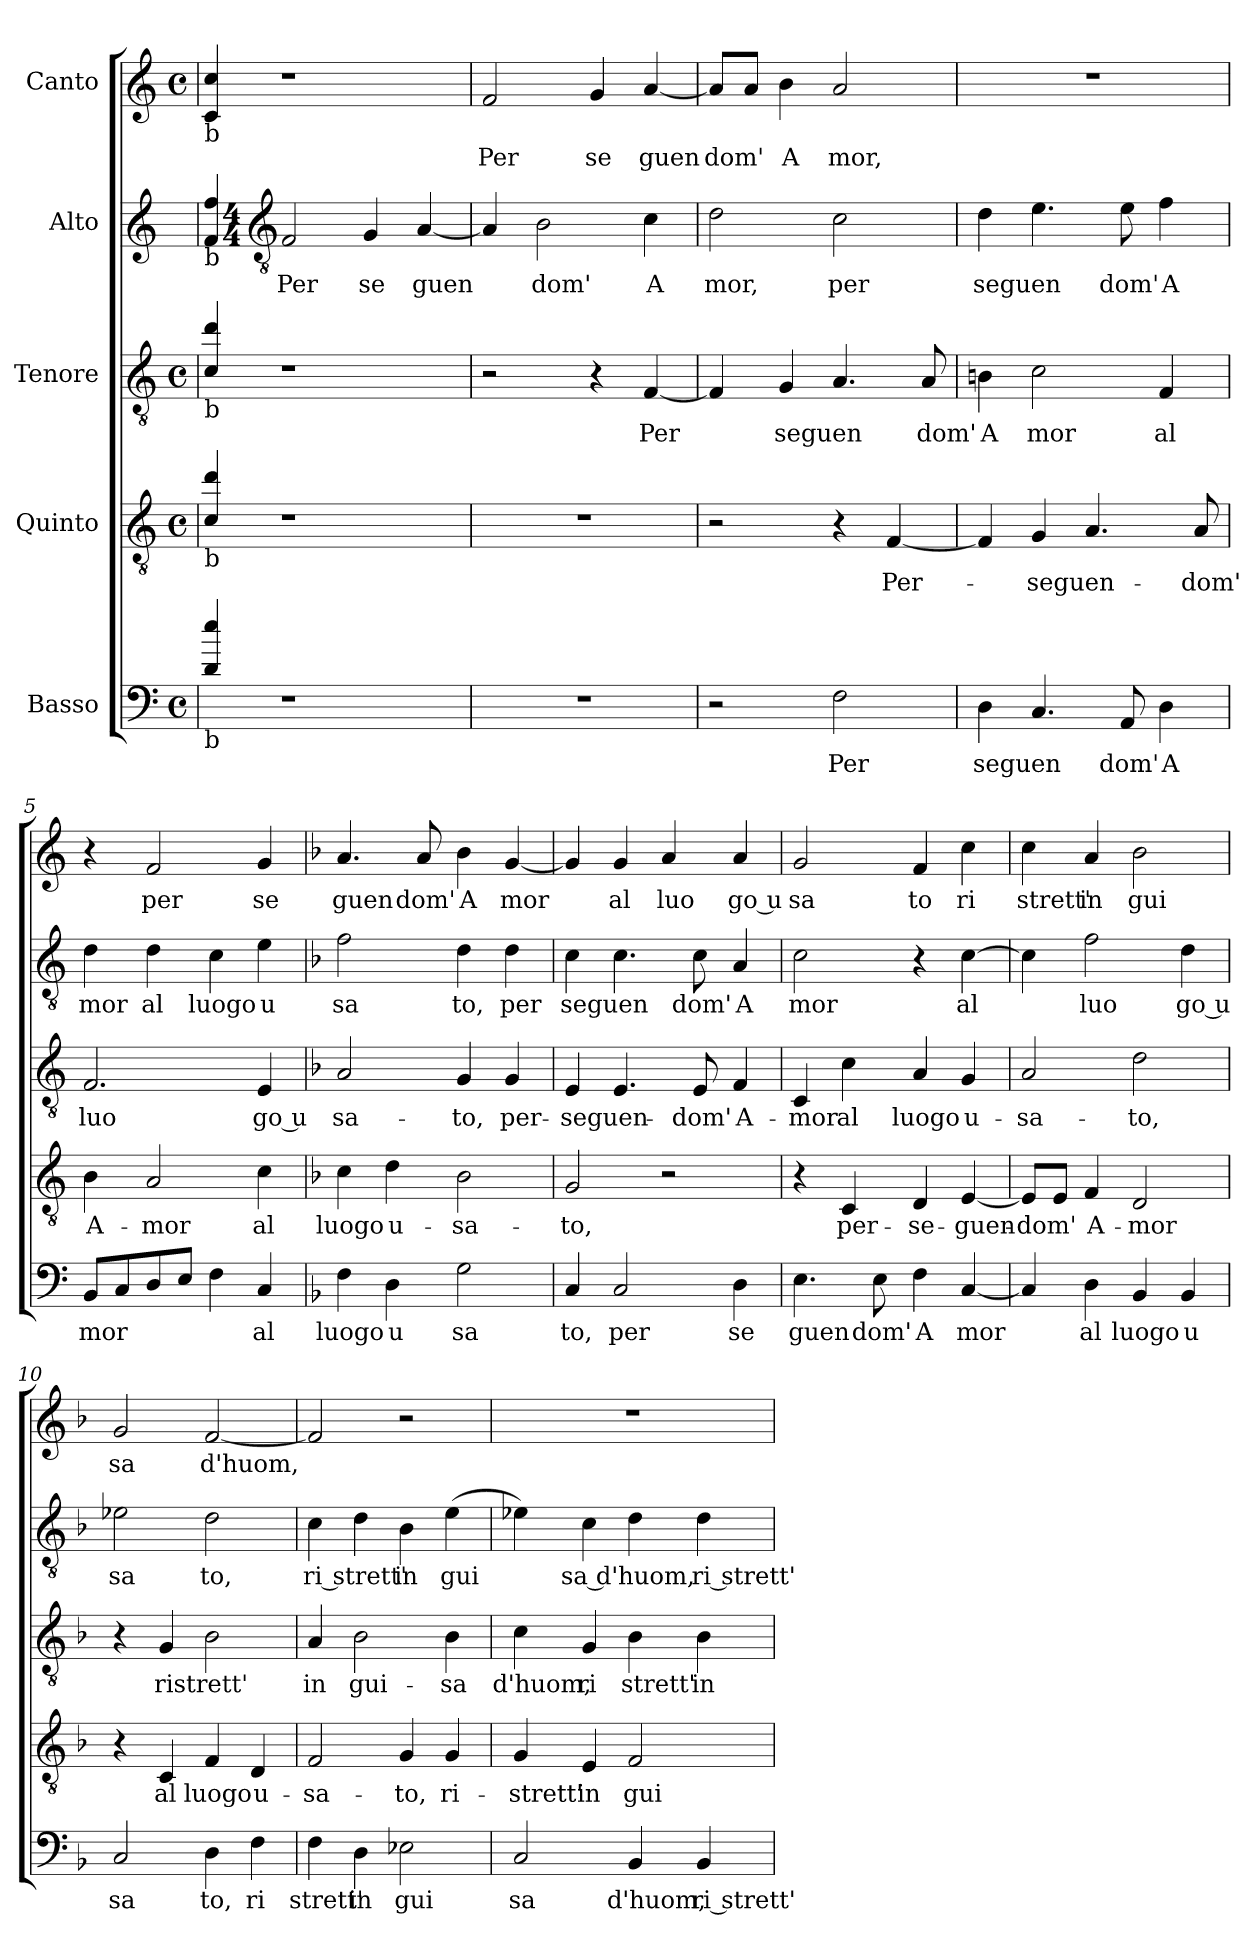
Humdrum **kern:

**kern	**text	**kern	**text	**kern	**text	**kern	**text	**kern	**text
*part5	*part5	*part4	*part4	*part3	*part3	*part2	*part2	*part1	*part1
*staff5	*staff5	*staff4	*staff4	*staff3	*staff3	*staff2	*staff2	*staff1	*staff1
*I"Basso	*	*I"Quinto	*	*I"Tenore	*	*I"Alto	*	*I"Canto	*
!!LO:PB:g=z
*stria5	*	*stria5	*	*stria5	*	*stria5	*	*stria5	*
*clefF4	*	*clefGv2	*	*clefGv2	*	*	*	*clefG2	*
*M4/4	*	*M4/4	*	*M4/4	*	*	*	*M4/4	*
*met(c)	*	*met(c)	*	*met(c)	*	*	*	*met(c)	*
=1	=1!	=1	=1!	=1	=1!	=1	=1!	=1!	=1!
!	!	!	!	!	!	!	!	!LO:TX:b:t=b	!
!	!	!	!	!	!	!LO:TX:b:t=b	!	!	!
!	!	!	!	!LO:TX:b:t=b	!	!	!	!	!
!	!	!LO:TX:b:t=b	!	!	!	!	!	!	!
!LO:TX:b:t=b	!	!	!	!	!	!	!	!	!
4ee/ 4d/	.	4dd/ 4c/	.	4dd/ 4c/	.	4ff/ 4f/	.	4cc/ 4c/	.
*	*	*	*	*	*	*clefGv2	*	*	*
*	*	*	*	*	*	*M4/4	*	*	*
*	*	*	*	*	*	*met(c)	*	*	*
!LO:N:vis=1	!	!LO:N:vis=1	!	!LO:N:vis=1	!	!	!LO:LY:b:cj	!LO:N:vis=1	!
1r	.	1r	.	1r	.	2F/	Per	1r	.
!	!	!	!	!	!	!	!LO:LY:b:cj	!	!
.	.	.	.	.	.	4G/	se	.	.
!	!	!	!	!	!	!	!LO:LY:b	!	!
.	.	.	.	.	.	[<4A/	guen	.	.
=2	=2	=2	=2	=2	=2	=2	=2	=2	=2
!	!	!	!	!	!	!	!	!	!LO:LY:b:cj
1r	.	1r	.	2r	.	4A/]	.	2f/	Per
!	!	!	!	!	!	!	!LO:LY:b:cj	!	!
.	.	.	.	.	.	2B\	dom'	.	.
!	!	!	!	!	!	!	!	!	!LO:LY:b:cj
.	.	.	.	4r	.	.	.	4g/	se
!	!	!	!	!	!LO:LY:b	!	!LO:LY:b:cj	!	!LO:LY:b
.	.	.	.	[<4F/	Per	4c\	A	[<4a/	guen
=3	=3	=3	=3	=3	=3	=3	=3	=3	=3
!	!	!	!	!	!	!	!LO:LY:b:cj	!	!LO:LY:b
2r	.	2r	.	4F/]	.	2d\	mor,	8a/L]	dom'
.	.	.	.	.	.	.	.	8a/J	.
!	!	!	!	!	!LO:LY:b	!	!	!	!LO:LY:b:cj
.	.	.	.	4G/	seguen	.	.	4b\	A
!	!LO:LY:b:cj	!	!	!	!	!	!LO:LY:b:cj	!	!LO:LY:b:cj
2F\	Per	4r	.	4.A/	.	2c\	per	2a/	mor,
!	!	!	!LO:LY:b	!	!	!	!	!	!
.	.	[<4F/	Per-	.	.	.	.	.	.
!	!	!	!	!	!LO:LY:b:cj	!	!	!	!
.	.	.	.	8A/	dom'	.	.	.	.
=4	=4	=4	=4	=4	=4	=4	=4	=4	=4
!	!LO:LY:b	!	!	!	!LO:LY:b:cj	!	!LO:LY:b	!	!
4D\	seguen	4F/]	.	4Bn\	A	4d\	seguen	1r	.
!	!	!	!LO:LY:b	!	!LO:LY:b:cj	!	!	!	!
4.C/	.	4G/	-seguen-	2c\	mor	4.e\	.	.	.
.	.	4.A/	.	.	.	.	.	.	.
!	!LO:LY:b:cj	!	!	!	!	!	!LO:LY:b:cj	!	!
8AA/	dom'	.	.	.	.	8e\	dom'	.	.
!	!LO:LY:b:cj	!	!	!	!LO:LY:b:cj	!	!LO:LY:b:cj	!	!
4D\	A	.	.	4F/	al	4f\	A	.	.
!	!	!	!LO:LY:b:cj	!	!	!	!	!	!
.	.	8A/	-dom'	.	.	.	.	.	.
=5	=5	=5	=5	=5	=5	=5	=5	=5	=5
!	!LO:LY:b	!	!LO:LY:b:cj	!	!LO:LY:b:cj	!	!LO:LY:b:cj	!	!
8BB/L	mor	4B\	A-	2.F/	luo	4d\	mor	4r	.
8C/	.	.	.	.	.	.	.	.	.
!	!	!	!LO:LY:b:cj	!	!	!	!LO:LY:b:cj	!	!LO:LY:b:cj
8D/	.	2A/	-mor	.	.	4d\	al	2f/	per
8E/J	.	.	.	.	.	.	.	.	.
!	!	!	!	!	!	!	!LO:LY:b:cj	!	!
4F\	.	.	.	.	.	4c\	luogo	.	.
!	!LO:LY:b:cj	!	!LO:LY:b:cj	!	!LO:LY:b:rj	!	!LO:LY:b	!	!LO:LY:b:cj
4C/	al	4c\	al	4E/	go u	4e\	u	4g/	se
!!LO:LB:g=z
=6	=6	=6	=6	=6	=6	=6	=6	=6	=6
*k[b-]	*	*k[b-]	*	*k[b-]	*	*k[b-]	*	*k[b-]	*
*F:	*	*F:	*	*F:	*	*F:	*	*F:	*
!	!LO:LY:b:cj	!	!LO:LY:b:cj	!	!LO:LY:b:cj	!	!LO:LY:b:cj	!	!LO:LY:b:cj
4F\	luogo	4c\	luogo	2A/	sa-	2f\	sa	4.a/	guen
!	!LO:LY:b	!	!LO:LY:b	!	!	!	!	!	!
4D\	u	4d\	u-	.	.	.	.	.	.
!	!	!	!	!	!	!	!	!	!LO:LY:b:cj
.	.	.	.	.	.	.	.	8a/	dom'
!	!LO:LY:b:cj	!	!LO:LY:b:cj	!	!LO:LY:b:cj	!	!LO:LY:b:cj	!	!LO:LY:b:cj
2G\	sa	2B-\	-sa-	4G/	-to,	4d\	to,	4b-\	A
!	!	!	!	!	!LO:LY:b:cj	!	!LO:LY:b:cj	!	!LO:LY:b
.	.	.	.	4G/	per-	4d\	per	[<4g/	mor
=7	=7	=7	=7	=7	=7	=7	=7	=7	=7
!	!LO:LY:b:cj	!	!LO:LY:b:cj	!	!LO:LY:b	!	!LO:LY:b	!	!
4C/	to,	2G/	-to,	4E/	-seguen-	4c\	seguen	4g/]	.
!	!LO:LY:b:cj	!	!	!	!	!	!	!	!LO:LY:b:cj
2C/	per	.	.	4.E/	.	4.c\	.	4g/	al
!	!	!	!	!	!	!	!	!	!LO:LY:b:cj
.	.	2r	.	.	.	.	.	4a/	luo
!	!	!	!	!	!LO:LY:b:cj	!	!LO:LY:b:cj	!	!
.	.	.	.	8E/	-dom'	8c\	dom'	.	.
!	!LO:LY:b:cj	!	!	!	!LO:LY:b:cj	!	!LO:LY:b:cj	!	!LO:LY:b:rj
4D\	se	.	.	4F/	A-	4A/	A	4a/	go u
=8	=8	=8	=8	=8	=8	=8	=8	=8	=8
!	!LO:LY:b:cj	!	!	!	!LO:LY:b:cj	!	!LO:LY:b:cj	!	!LO:LY:b:cj
4.E\	guen	4r	.	4C/	-mor	2c\	mor	2g/	sa
!	!	!	!LO:LY:b:cj	!	!LO:LY:b:cj	!	!	!	!
.	.	4C/	per-	4c\	al	.	.	.	.
!	!LO:LY:b:cj	!	!	!	!	!	!	!	!
8E\	dom'	.	.	.	.	.	.	.	.
!	!LO:LY:b:cj	!	!LO:LY:b:cj	!	!LO:LY:b:cj	!	!	!	!LO:LY:b:cj
4F\	A	4D/	-se-	4A/	luogo	4r	.	4f/	to
!	!LO:LY:b	!	!LO:LY:b	!	!LO:LY:b	!	!LO:LY:b:cj	!	!LO:LY:b:cj
[<4C/	mor	[<4E/	-guen-	4G/	u-	[>4c\	al	4cc\	ri
=9	=9	=9	=9	=9	=9	=9	=9	=9	=9
!	!	!	!LO:LY:b	!	!LO:LY:b:cj	!	!	!	!LO:LY:b:cj
4C/]	.	8E/L]	-dom'	2A/	-sa-	4c\]	.	4cc\	strett'
.	.	8E/J	.	.	.	.	.	.	.
!	!LO:LY:b:cj	!	!LO:LY:b:cj	!	!	!	!LO:LY:b:cj	!	!LO:LY:b:cj
4D\	al	4F/	A-	.	.	2f\	luo	4a/	in
!	!LO:LY:b:cj	!	!LO:LY:b:cj	!	!LO:LY:b:cj	!	!	!	!LO:LY:b:cj
4BB-/	luogo	2D/	-mor	2d\	-to,	.	.	2b-\	gui
!	!LO:LY:b	!	!	!	!	!	!LO:LY:b:rj	!	!
4BB-/	u	.	.	.	.	4d\	go u	.	.
=10	=10	=10	=10	=10	=10	=10	=10	=10	=10
!	!LO:LY:b:cj	!	!	!	!	!	!LO:LY:b:cj	!	!LO:LY:b:cj
2C/	sa	4r	.	4r	.	2e-X\	sa	2g/	sa
!	!	!	!LO:LY:b:cj	!	!LO:LY:b	!	!	!	!
.	.	4C/	al	4G/	ristrett'	.	.	.	.
!	!LO:LY:b:cj	!	!LO:LY:b:cj	!	!	!	!LO:LY:b:cj	!	!LO:LY:b
4D\	to,	4F/	luogo	2B-\	.	2d\	to,	[<2f/	d'huom,
!	!LO:LY:b:cj	!	!LO:LY:b	!	!	!	!	!	!
4F\	ri	4D/	u-	.	.	.	.	.	.
=11	=11	=11	=11	=11	=11	=11	=11	=11	=11
!	!LO:LY:b:cj	!	!LO:LY:b:cj	!	!LO:LY:b:cj	!	!LO:LY:b:cj	!	!
4F\	strett'	2F/	-sa-	4A/	in	4c\	ri strett'	2f/]	.
!	!LO:LY:b:cj	!	!	!	!LO:LY:b:cj	!	!	!	!
4D\	in	.	.	2B-\	gui-	4d\	.	.	.
!	!LO:LY:b:cj	!	!LO:LY:b:cj	!	!	!	!LO:LY:b:cj	!	!
2E-X\	gui	4G/	-to,	.	.	4B-\	in	2r	.
!	!	!	!LO:LY:b:cj	!	!LO:LY:b:cj	!	!LO:LY:b	!	!
.	.	4G/	ri-	4B-\	-sa	(>4e\	gui	.	.
!!LO:LB:g=z
=12	=12	=12	=12	=12	=12	=12	=12	=12	=12
!	!LO:LY:b:cj	!	!LO:LY:b:cj	!	!LO:LY:b:cj	!	!	!	!
*	*	*	*	*	*	*^	*	*	*
2C/	sa	4G/	-strett'	4c\	d'huom,	4e-\)	32.ryy	.	1r	.
.	.	.	.	.	.	.	2ryy	.	.	.
!	!	!	!LO:LY:b:cj	!	!LO:LY:b:cj	!	!	!LO:LY:b:cj	!	!
.	.	4E/	in	4G/	ri	4c\	.	sa d'huom,	.	.
!	!LO:LY:b:cj	!	!LO:LY:b:cj	!	!LO:LY:b:cj	!	!	!	!	!
4BB-/	d'huom,	2F/	gui	4B-\	strett'	4d\	.	.	.	.
.	.	.	.	.	.	.	4ryy	.	.	.
!	!LO:LY:b:cj	!	!	!	!LO:LY:b:cj	!	!	!LO:LY:b:cj	!	!
4BB-/	ri strett'-	.	.	4B-\	in	4d\	.	ri strett'-	.	.
.	.	.	.	.	.	.	8ryy	.	.	.
.	.	.	.	.	.	.	16ryy	.	.	.
.	.	.	.	.	.	.	64ryy	.	.	.
*	*	*	*	*	*	*v	*v	*	*	*
=	=	=	=	=	=	=	=	=	=
*-	*-	*-	*-	*-	*-	*-	*-	*-	*-
